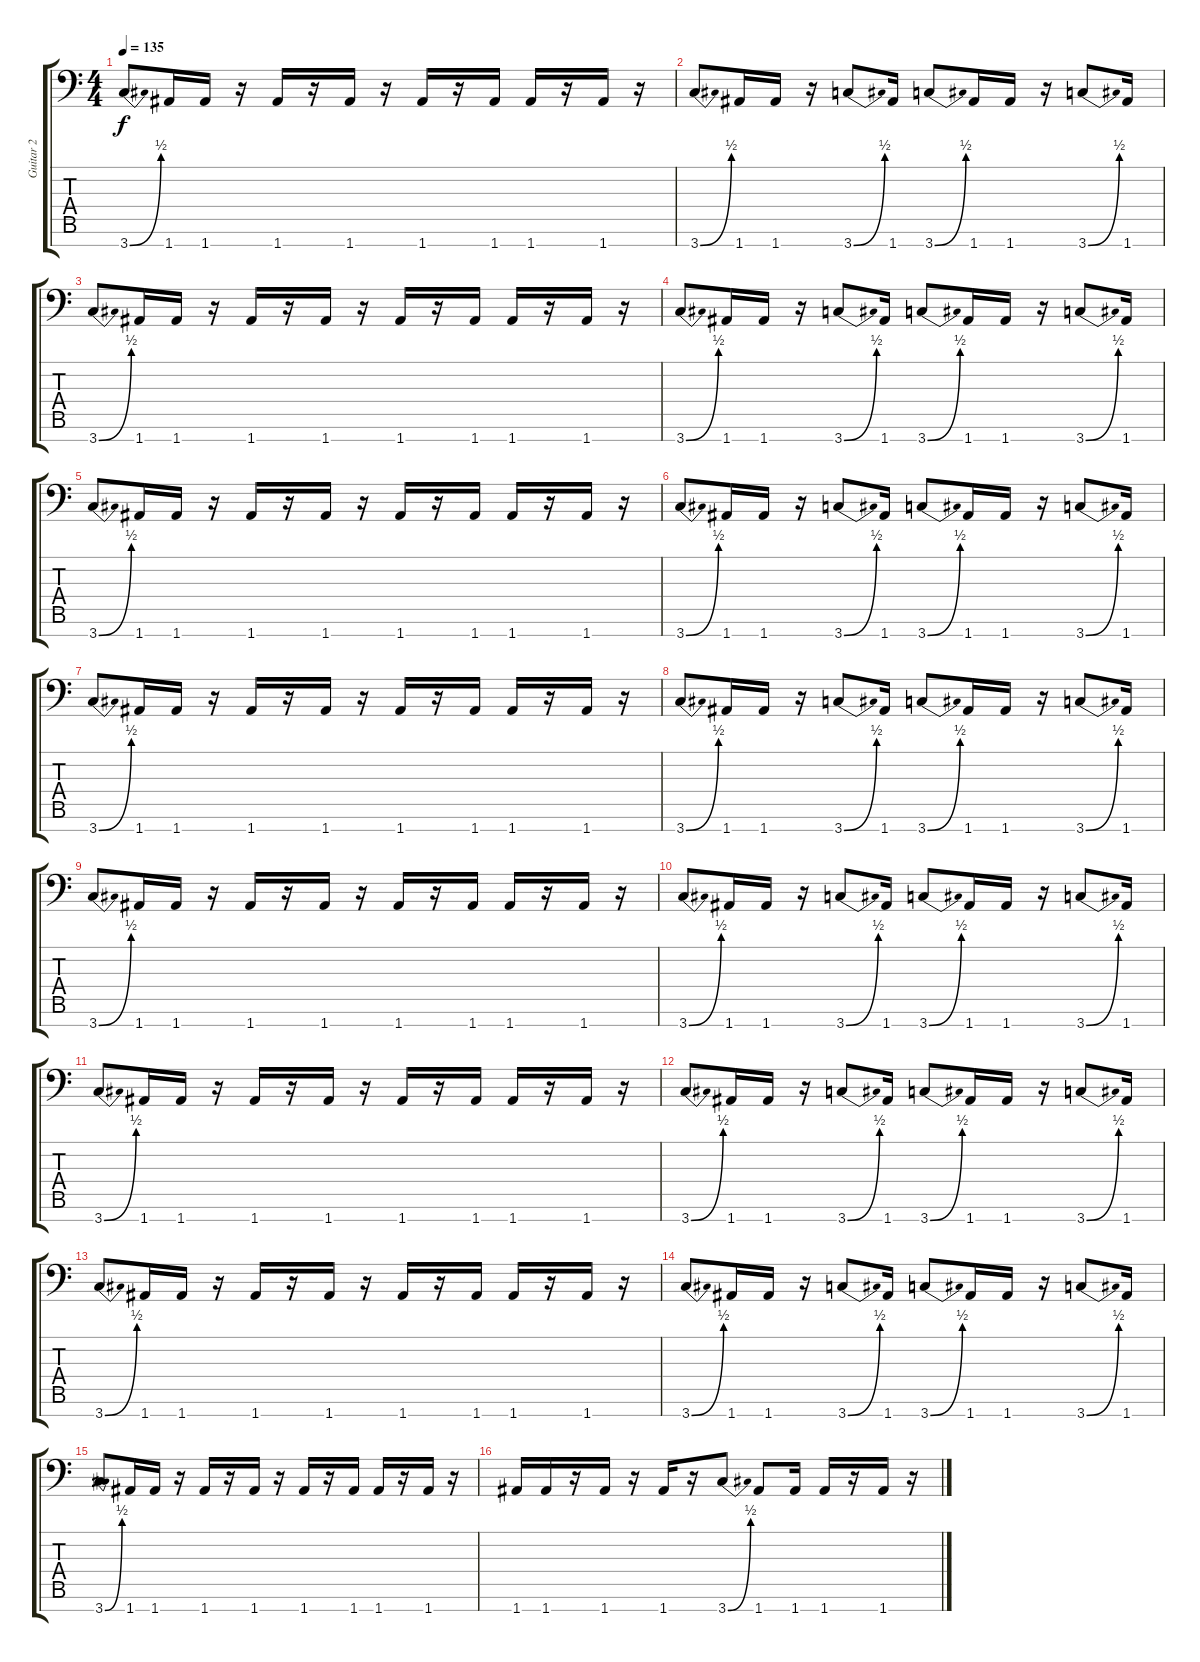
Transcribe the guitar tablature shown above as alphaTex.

\track ("Guitar 2" "Guitar 2") {instrument overdrivenguitar}
\staff {score tabs}
\tuning (E4 B3 G3 D3 A2 E2 A1) {hide}
\ts (4 4)
\tempo 135
\clef f4
\ks c
3.7{be (bend 0 0 60 2)}.8{dy f} 1.7.16 1.7.16 r.16 1.7.16 r.16 1.7.16 r.16 1.7.16 r.16 1.7.16 1.7.16 r.16 1.7.16 r.16 |
3.7{be (bend 0 0 60 2)}.8 1.7.16 1.7.16 r.16 3.7{be (bend 0 0 60 2)}.8 1.7.16 3.7{be (bend 0 0 60 2)}.8 1.7.16 1.7.16 r.16 3.7{be (bend 0 0 60 2)}.8 1.7.16 |
3.7{be (bend 0 0 60 2)}.8 1.7.16 1.7.16 r.16 1.7.16 r.16 1.7.16 r.16 1.7.16 r.16 1.7.16 1.7.16 r.16 1.7.16 r.16 |
3.7{be (bend 0 0 60 2)}.8 1.7.16 1.7.16 r.16 3.7{be (bend 0 0 60 2)}.8 1.7.16 3.7{be (bend 0 0 60 2)}.8 1.7.16 1.7.16 r.16 3.7{be (bend 0 0 60 2)}.8 1.7.16 |
3.7{be (bend 0 0 60 2)}.8 1.7.16 1.7.16 r.16 1.7.16 r.16 1.7.16 r.16 1.7.16 r.16 1.7.16 1.7.16 r.16 1.7.16 r.16 |
3.7{be (bend 0 0 60 2)}.8 1.7.16 1.7.16 r.16 3.7{be (bend 0 0 60 2)}.8 1.7.16 3.7{be (bend 0 0 60 2)}.8 1.7.16 1.7.16 r.16 3.7{be (bend 0 0 60 2)}.8 1.7.16 |
3.7{be (bend 0 0 60 2)}.8 1.7.16 1.7.16 r.16 1.7.16 r.16 1.7.16 r.16 1.7.16 r.16 1.7.16 1.7.16 r.16 1.7.16 r.16 |
3.7{be (bend 0 0 60 2)}.8 1.7.16 1.7.16 r.16 3.7{be (bend 0 0 60 2)}.8 1.7.16 3.7{be (bend 0 0 60 2)}.8 1.7.16 1.7.16 r.16 3.7{be (bend 0 0 60 2)}.8 1.7.16 |
3.7{be (bend 0 0 60 2)}.8 1.7.16 1.7.16 r.16 1.7.16 r.16 1.7.16 r.16 1.7.16 r.16 1.7.16 1.7.16 r.16 1.7.16 r.16 |
3.7{be (bend 0 0 60 2)}.8 1.7.16 1.7.16 r.16 3.7{be (bend 0 0 60 2)}.8 1.7.16 3.7{be (bend 0 0 60 2)}.8 1.7.16 1.7.16 r.16 3.7{be (bend 0 0 60 2)}.8 1.7.16 |
3.7{be (bend 0 0 60 2)}.8 1.7.16 1.7.16 r.16 1.7.16 r.16 1.7.16 r.16 1.7.16 r.16 1.7.16 1.7.16 r.16 1.7.16 r.16 |
3.7{be (bend 0 0 60 2)}.8 1.7.16 1.7.16 r.16 3.7{be (bend 0 0 60 2)}.8 1.7.16 3.7{be (bend 0 0 60 2)}.8 1.7.16 1.7.16 r.16 3.7{be (bend 0 0 60 2)}.8 1.7.16 |
3.7{be (bend 0 0 60 2)}.8 1.7.16 1.7.16 r.16 1.7.16 r.16 1.7.16 r.16 1.7.16 r.16 1.7.16 1.7.16 r.16 1.7.16 r.16 |
3.7{be (bend 0 0 60 2)}.8 1.7.16 1.7.16 r.16 3.7{be (bend 0 0 60 2)}.8 1.7.16 3.7{be (bend 0 0 60 2)}.8 1.7.16 1.7.16 r.16 3.7{be (bend 0 0 60 2)}.8 1.7.16 |
3.7{be (bend 0 0 60 2)}.8 1.7.16 1.7.16 r.16 1.7.16 r.16 1.7.16 r.16 1.7.16 r.16 1.7.16 1.7.16 r.16 1.7.16 r.16 |
1.7.16 1.7.16 r.16 1.7.16 r.16 1.7.16 r.16 3.7{be (bend 0 0 60 2)}.8 1.7.8 1.7.16 1.7.16 r.16 1.7.16 r.16
